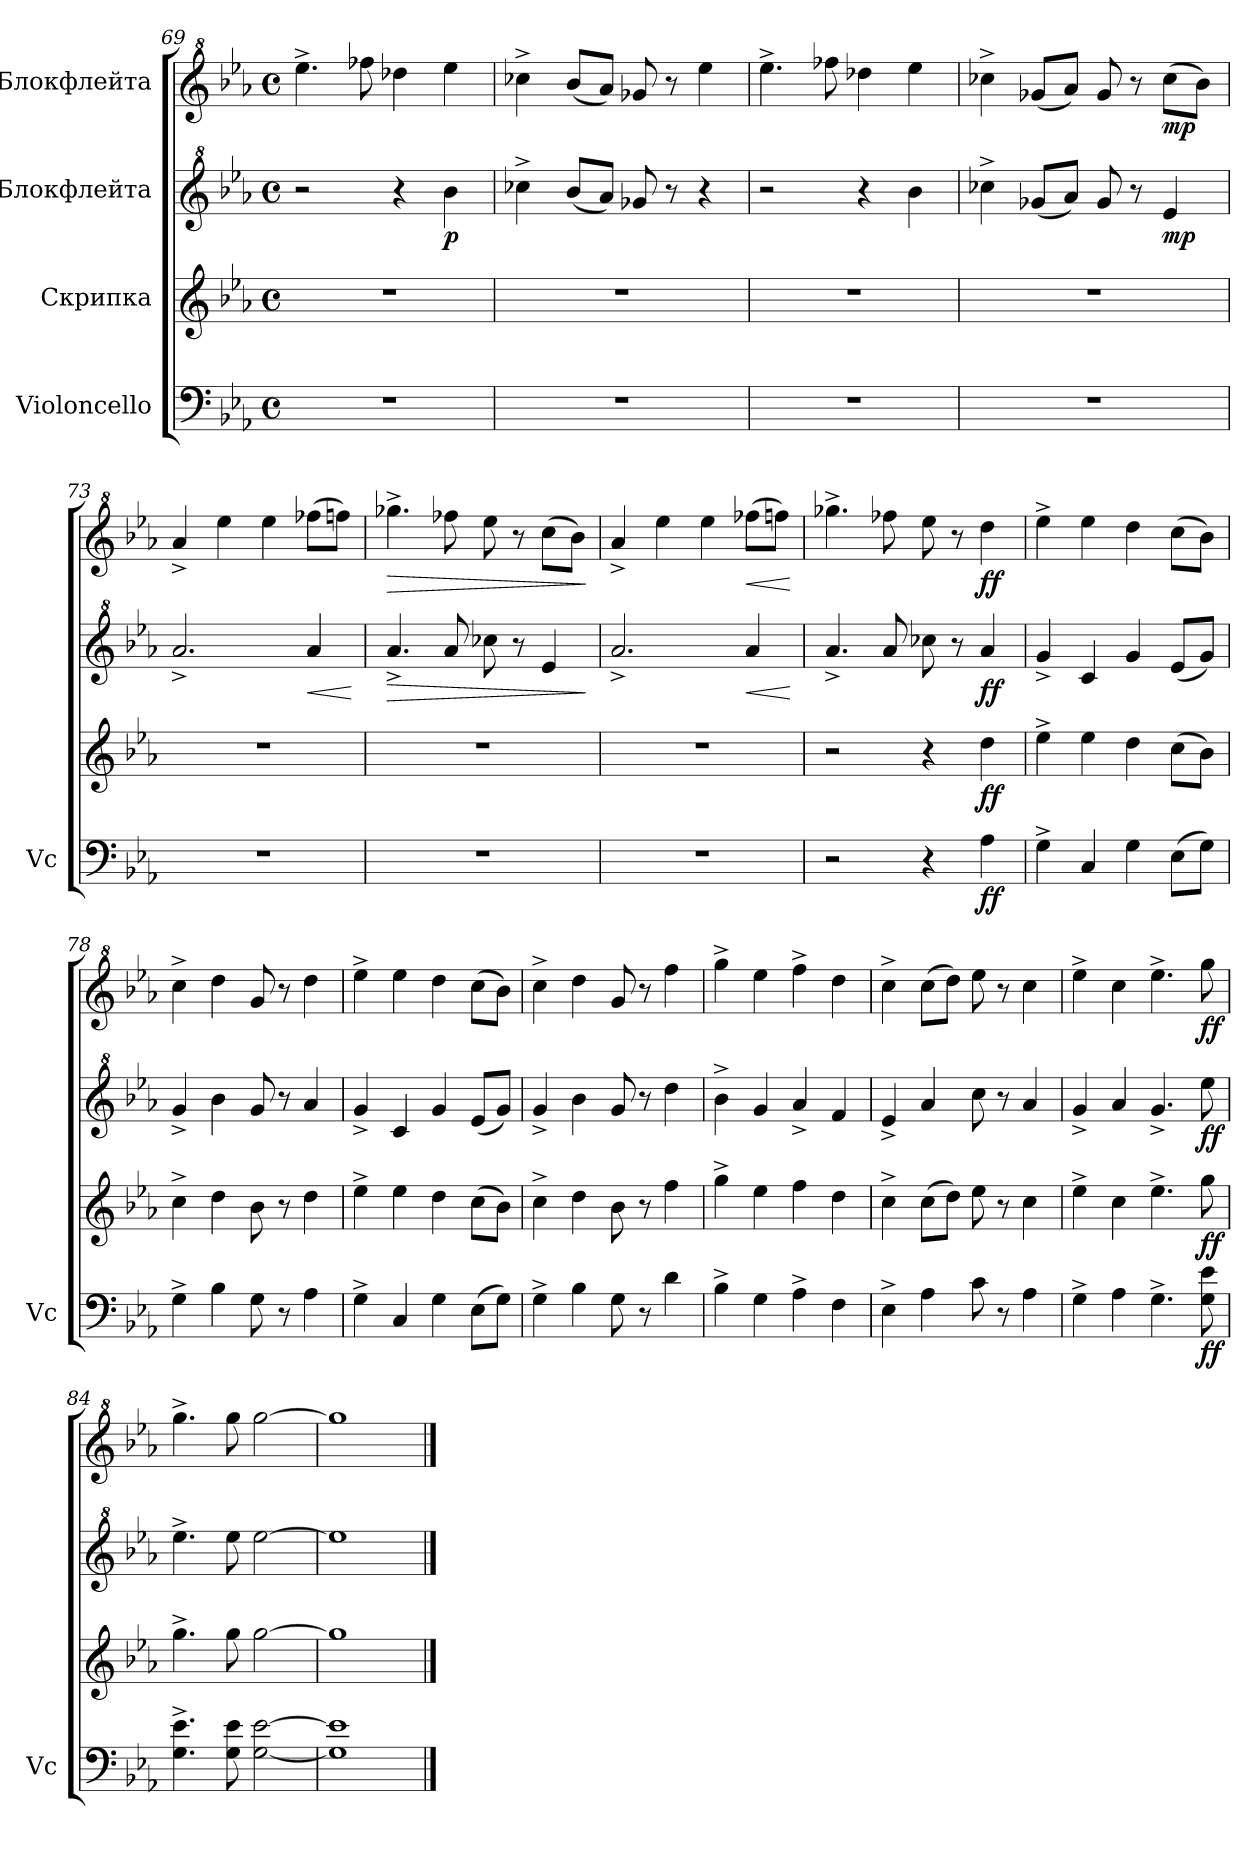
**kern	**dynam	**kern	**dynam	**kern	**dynam	**kern	**dynam
*part4	*part4	*part3	*part3	*part2	*part2	*part1	*part1
*staff4	*staff4	*staff3	*staff3	*staff2	*staff2	*staff1	*staff1
*I"Violoncello	*	*I"Скрипка	*	*I"Блокфлейта	*	*I"Блокфлейта	*
*I'Vc	*	*	*	*	*	*	*
*clefF4	*	*clefG2	*	*clefG^2	*	*clefG^2	*
*k[b-e-a-]	*	*k[b-e-a-]	*	*k[b-e-a-]	*	*k[b-e-a-]	*
*M4/4	*	*M4/4	*	*M4/4	*	*M4/4	*
*met(c)	*	*met(c)	*	*met(c)	*	*met(c)	*
=69	=69	=69	=69	=69	=69	=69	=69
1r	.	1r	.	2r	.	4.eee-^\	.
.	.	.	.	.	.	8fff-X\	.
.	.	.	.	4r	.	4ddd-X\	.
!	!	!	!	!	!LO:DY:b	!	!
.	.	.	.	4bb-\	p	4eee-\	.
=70	=70	=70	=70	=70	=70	=70	=70
1r	.	1r	.	4ccc-X^\	.	4ccc-X^\	.
.	.	.	.	(<8bb-/L	.	(<8bb-/L	.
.	.	.	.	8aa-/J)	.	8aa-/J)	.
.	.	.	.	8gg-X/	.	8gg-X/	.
.	.	.	.	8r	.	8r	.
.	.	.	.	4r	.	4eee-\	.
!!LO:LB:g=z
=71	=71	=71	=71	=71	=71	=71	=71
1r	.	1r	.	2r	.	4.eee-^\	.
.	.	.	.	.	.	8fff-X\	.
.	.	.	.	4r	.	4ddd-X\	.
.	.	.	.	4bb-\	.	4eee-\	.
=72	=72	=72	=72	=72	=72	=72	=72
1r	.	1r	.	4ccc-X^\	.	4ccc-X^\	.
.	.	.	.	(<8gg-X/L	.	(<8gg-X/L	.
.	.	.	.	8aa-/J)	.	8aa-/J)	.
.	.	.	.	8gg-/	.	8gg-/	.
.	.	.	.	8r	.	8r	.
!	!	!	!	!	!LO:DY:b	!	!LO:DY:b
.	.	.	.	4ee-/	mp	(>8ccc-\L	mp
.	.	.	.	.	.	8bb-\J)	.
=73	=73	=73	=73	=73	=73	=73	=73
1r	.	1r	.	2.aa-^/	.	4aa-^/	.
.	.	.	.	.	.	4eee-\	.
.	.	.	.	.	.	4eee-\	.
!	!	!	!	!	!LO:HP:b	!	!
.	.	.	.	4aa-/	<	(>8fff-X\L	.
.	.	.	.	.	.	8fffn\J)	.
.	.	.	.	.	[	.	.
=74	=74	=74	=74	=74	=74	=74	=74
!	!	!	!	!	!LO:HP:b	!	!LO:HP:b
1r	.	1r	.	4.aa-^/	>	4.ggg-X^\	>
.	.	.	.	8aa-/	.	8fff-X\	.
.	.	.	.	8ccc-X\	.	8eee-\	.
.	.	.	.	8r	.	8r	.
.	.	.	.	4ee-/	.	(>8ccc\L	.
.	.	.	.	.	.	8bb-\J)	.
.	.	.	.	.	]	.	]
=75	=75	=75	=75	=75	=75	=75	=75
1r	.	1r	.	2.aa-^/	.	4aa-^/	.
.	.	.	.	.	.	4eee-\	.
.	.	.	.	.	.	4eee-\	.
!	!	!	!	!	!LO:HP:b	!	!LO:HP:b
.	.	.	.	4aa-/	<	(>8fff-X\L	<
.	.	.	.	.	.	8fffn\J)	.
.	.	.	.	.	[	.	[
!!LO:PB:g=z
=76	=76	=76	=76	=76	=76	=76	=76
2r	.	2r	.	4.aa-^/	.	4.ggg-X^\	.
.	.	.	.	8aa-/	.	8fff-X\	.
4r	.	4r	.	8ccc-X\	.	8eee-\	.
.	.	.	.	8r	.	8r	.
!	!LO:DY:b	!	!LO:DY:b	!	!LO:DY:b	!	!LO:DY:b
4A-\	ff	4dd\	ff	4aa-/	ff	4ddd\	ff
=77	=77	=77	=77	=77	=77	=77	=77
4G^\	.	4ee-^\	.	4gg^/	.	4eee-^\	.
4C/	.	4ee-\	.	4cc/	.	4eee-\	.
4G\	.	4dd\	.	4gg/	.	4ddd\	.
(>8E-\L	.	(>8cc\L	.	(<8ee-/L	.	(>8ccc\L	.
8G\J)	.	8b-\J)	.	8gg/J)	.	8bb-\J)	.
=78	=78	=78	=78	=78	=78	=78	=78
4G^\	.	4cc^\	.	4gg^/	.	4ccc^\	.
4B-\	.	4dd\	.	4bb-\	.	4ddd\	.
8G\	.	8b-\	.	8gg/	.	8gg/	.
8r	.	8r	.	8r	.	8r	.
4A-\	.	4dd\	.	4aa-/	.	4ddd\	.
=79	=79	=79	=79	=79	=79	=79	=79
4G^\	.	4ee-^\	.	4gg^/	.	4eee-^\	.
4C/	.	4ee-\	.	4cc/	.	4eee-\	.
4G\	.	4dd\	.	4gg/	.	4ddd\	.
(>8E-\L	.	(>8cc\L	.	(<8ee-/L	.	(>8ccc\L	.
8G\J)	.	8b-\J)	.	8gg/J)	.	8bb-\J)	.
=80	=80	=80	=80	=80	=80	=80	=80
4G^\	.	4cc^\	.	4gg^/	.	4ccc^\	.
4B-\	.	4dd\	.	4bb-\	.	4ddd\	.
8G\	.	8b-\	.	8gg/	.	8gg/	.
8r	.	8r	.	8r	.	8r	.
4d\	.	4ff\	.	4ddd\	.	4fff\	.
=81	=81	=81	=81	=81	=81	=81	=81
4B-^\	.	4gg^\	.	4bb-^\	.	4ggg^\	.
4G\	.	4ee-\	.	4gg/	.	4eee-\	.
4A-^\	.	4ff\	.	4aa-^/	.	4fff^\	.
4F\	.	4dd\	.	4ff/	.	4ddd\	.
=82	=82	=82	=82	=82	=82	=82	=82
4E-^\	.	4cc^\	.	4ee-^/	.	4ccc^\	.
4A-\	.	(>8cc\L	.	4aa-/	.	(>8ccc\L	.
.	.	8dd\J)	.	.	.	8ddd\J)	.
8c\	.	8ee-\	.	8ccc\	.	8eee-\	.
8r	.	8r	.	8r	.	8r	.
4A-\	.	4cc\	.	4aa-/	.	4ccc\	.
!!LO:LB:g=z
=83	=83	=83	=83	=83	=83	=83	=83
4G^\	.	4ee-^\	.	4gg^/	.	4eee-^\	.
4A-\	.	4cc\	.	4aa-/	.	4ccc\	.
4.G^\	.	4.ee-^\	.	4.gg^/	.	4.eee-^\	.
!	!LO:DY:b	!	!LO:DY:b	!	!LO:DY:b	!	!LO:DY:b
8G\ 8e-\	ff	8gg\	ff	8eee-\	ff	8ggg\	ff
=84	=84	=84	=84	=84	=84	=84	=84
4.G\^ 4.e-\^	.	4.gg^\	.	4.eee-^\	.	4.ggg^\	.
8G\ 8e-\	.	8gg\	.	8eee-\	.	8ggg\	.
[2G\ [2e-\	.	[2gg\	.	[2eee-\	.	[2ggg\	.
=85	=85	=85	=85	=85	=85	=85	=85
1G] 1e-]	.	1gg]	.	1eee-]	.	1ggg]	.
==	==	==	==	==	==	==	==
*-	*-	*-	*-	*-	*-	*-	*-
